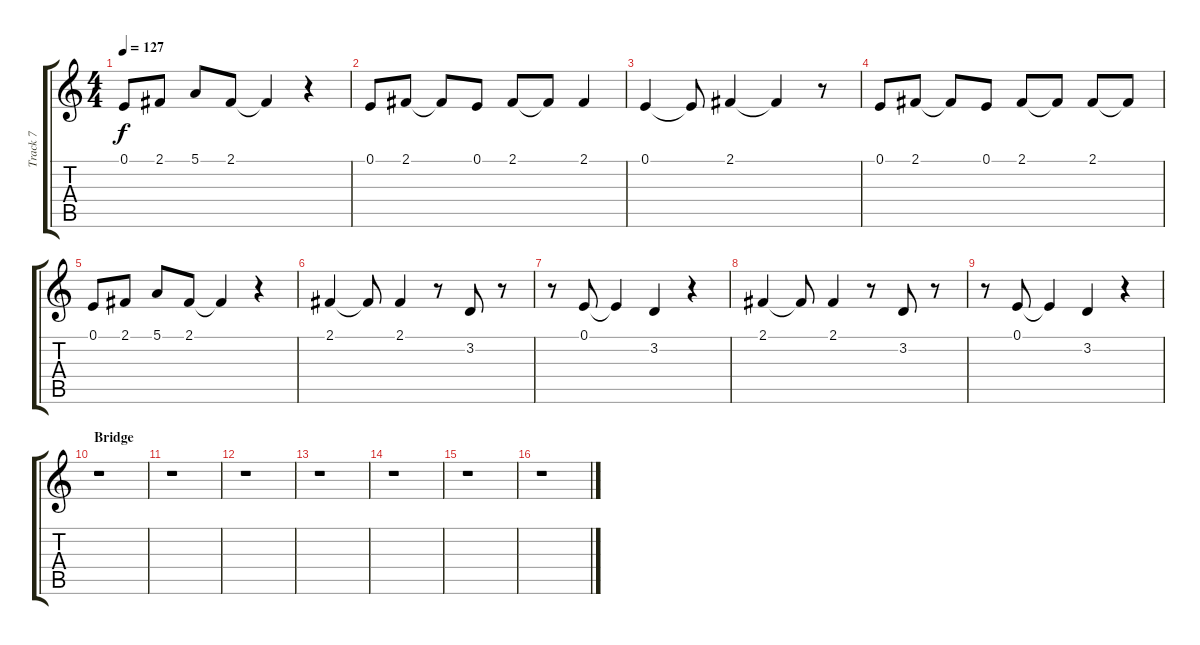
\track ("Track 7" "Track 7") {instrument violin}
\staff {score tabs}
\tuning (E4 B3 G3 D3 A2 E2) {hide}
\ts (4 4)
\tempo 127
\clef g2
\ks c
0.1.8{dy f} 2.1.8 5.1.8 2.1.8 2.1{t}.4 r.4 |
0.1.8 2.1.8 2.1{t}.8 0.1.8 2.1.8 2.1{t}.8 2.1.4 |
0.1.4 0.1{t}.8 2.1.4 2.1{t}.4 r.8 |
0.1.8 2.1.8 2.1{t}.8 0.1.8 2.1.8 2.1{t}.8 2.1.8 2.1{t}.8 |
0.1.8 2.1.8 5.1.8 2.1.8 2.1{t}.4 r.4 |
2.1.4 2.1{t}.8 2.1.4 r.8 3.2.8 r.8 |
r.8 0.1.8 0.1{t}.4 3.2.4 r.4 |
2.1.4 2.1{t}.8 2.1.4 r.8 3.2.8 r.8 |
r.8 0.1.8 0.1{t}.4 3.2.4 r.4 |
\section ("" "Bridge")
r.1 |
r.1 |
r.1 |
r.1 |
r.1 |
r.1 |
r.1
